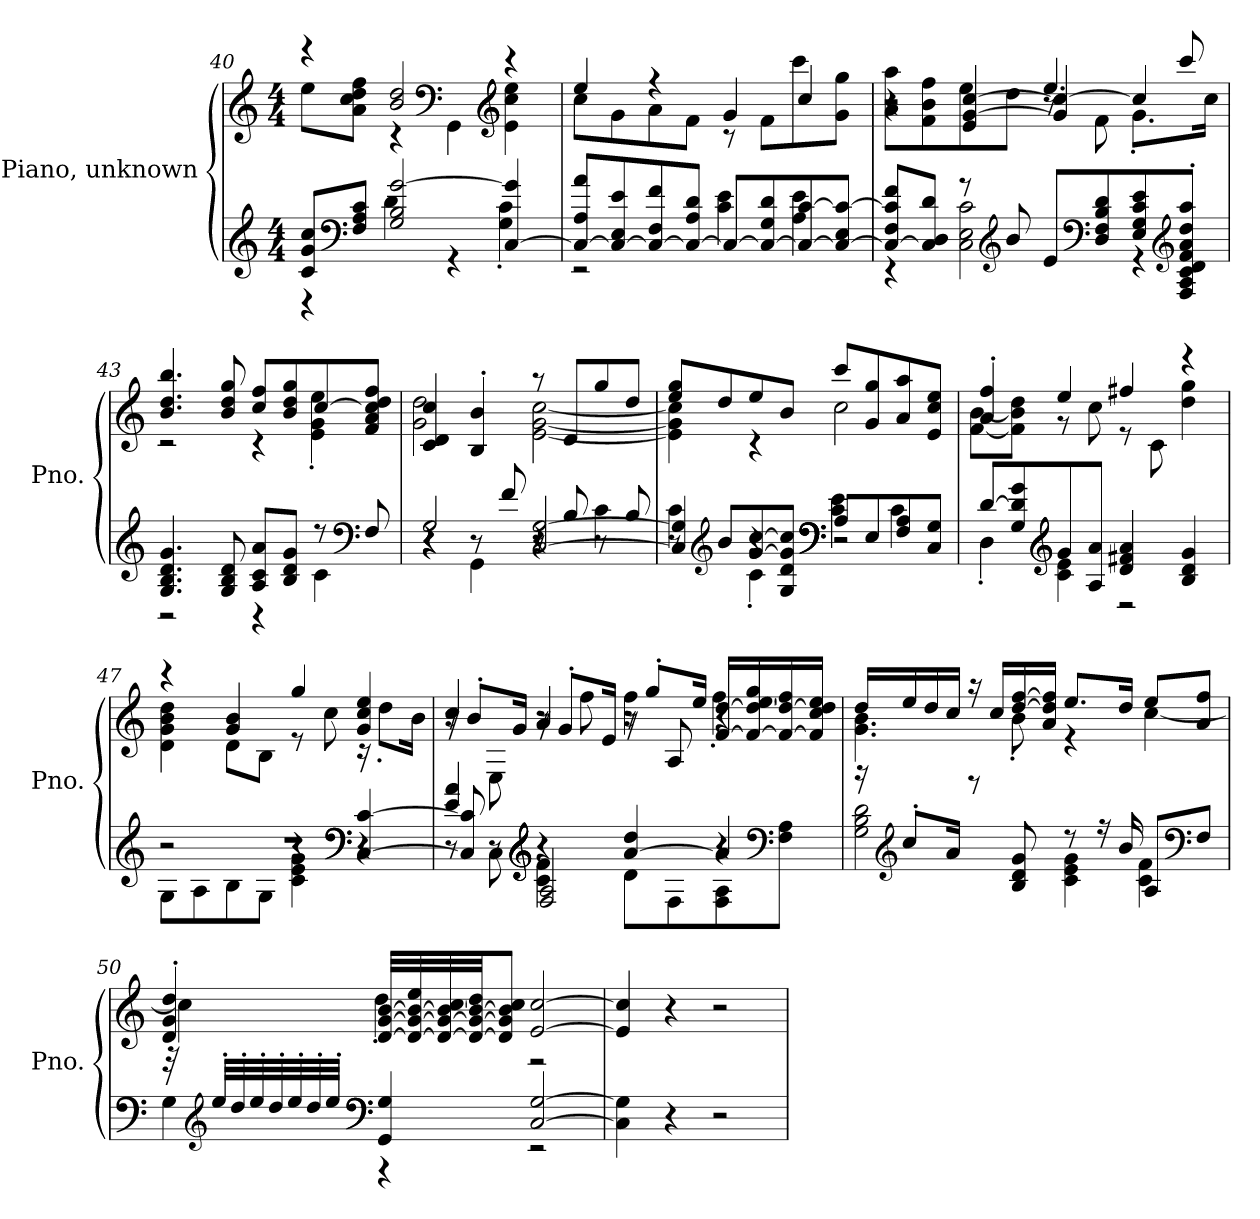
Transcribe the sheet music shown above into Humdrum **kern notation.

**kern	**kern
*part1	*part1
*staff2	*staff1
*I"Piano, unknown	*
*I'Pno.	*
*clefG2	*clefG2
*k[]	*k[]
*M4/4	*M4/4
=40	=40
*^	*^
8c/ 8g/ 8cc/L	4r	4r	8ee\L
*clefF4	*	*	*
8F/ 8A/ 8c/J	.	.	8a\ 8cc\ 8dd\ 8ff\J
2G/ 2B/ [2g/	4d\	2b/ 2dd/	4r
*	*	*clefF4	*
.	4r	.	4GG\
*	*	*clefG2	*
[4C/ 4g/]	4G\' 4c\'	4r	4e\ 4cc\ 4ee\
!!LO:LB:g=z	!!
=41	=41	=41	=41
8C/_ 8A/ 8a/L	2r	4ee/	8cc\L
8C/_ 8E/ 8e/	.	.	8g\
8C/_ 8F/ 8f/	.	4r	8a\
8C/_ 8A/ 8d/J	.	.	8f\J
8C/L_	4c\ 4e\	4g/	8r
8C/_ 8G/ 8d/	.	.	8f\L
8C/_ [8c/	4A\ 4e\	4cc/	8ccc\
8C/_ 8E/ 8c/_J	.	.	8g\ 8gg\J
=42	=42	=42	=42
*	*	*	*^
8C/_ 8F/ 8c/] 8f/L	4r	2r	8a\ 8aa\L	4r
8C/] 8D/ 8d/J	.	.	8f\ 8b\ 8ff\	.
8r	2C\ 2E\ 2c\	.	8ee\	4e/ [4g/ [4cc/
*clefG2	*	*	*	*
8b/	.	.	8dd\J	.
8e/L	.	4.ee/	8r	4g/] 4cc/_
*clefF4	*	*	*	*
8D/ 8F/ 8B/ 8d/	.	.	8f\	.
8E/ 8G/ 8c/ 8e/	4r	.	8.g'\L	4cc/]
*clefG2	*	*	*	*
8F/' 8A/' 8c/' 8d/' 8f/' 8a/' 8dd/' 8aa/'J	.	8ccc/	.	.
.	.	.	16cc\Jk	.
*	*	*	*v	*v
=43	=43	=43	=43
4.G/ 4.B/ 4.d/ 4.g/	2r	4.b/ 4.dd/ 4.bb/	2r
8G/ 8B/ 8d/	.	8b/ 8dd/ 8gg/	.
8A/ 8c/ 8a/L	4r	8cc/ 8ff/L	4r
8B/ 8d/ 8g/J	.	8b/ 8dd/ 8gg/	.
8r	4c\	[8cc/	4e\' 4g\' 4ee\'
*clefF4	*	*	*
8F/	.	8f/ 8a/ 8cc/] 8dd/ 8ff/J	.
!!LO:LB:g=z	!!
=44	=44	=44	=44
*	*^	*	*
4r	4r	2G/	4c/ 4d/ 4cc/	2g\ 2dd\
8r	4GG\	.	4B/' 4b/'	.
8f/	.	.	.	.
8r	4r	[2C/ [2G/	8r	[2e\ [2g\ [2cc\
8B/	.	.	8d/L	.
8r	4c\	.	8gg/	.
8B/	.	.	8dd/J	.
=45	=45	=45	=45	=45
8r	4c\	4C/] 4G/]	8ee/ 8gg/L	4e\] 4g\] 4cc\]
*clefG2	*	*	*	*
8b/L	.	.	8dd/	.
[8g/ [8cc/	4c'\	4r	8ee/	4r
8G/ 8d/ 8g/] 8cc/]J	.	.	8b/J	.
*clefF4	*	*	*	*
8A/L	4c\ 4e\	2r	8ccc/L	2cc\
8E/	.	.	8g/ 8gg/	.
8F/ 8A/	4c\	.	8a/ 8aa/	.
8C/ 8G/J	.	.	8e/ 8cc/ 8ee/J	.
*	*v	*v	*	*
=46	=46	=46	=46
[8d/L	4D'\	4a/' 4ff/'	[8f\ [8b\L
8G/ 8d/] 8g/	.	.	8f\] 8b\] 8dd\J
*clefG2	*	*	*
8g/	4c\ 4e\	4ee/	8r
8A/ 8a/J	.	.	8cc\
4d/ 4f#X/ 4a/	2r	4ff#X/	8r
.	.	.	8c\
4B/ 4d/ 4g/	.	4r	4dd\ 4gg\
!!LO:PB:g=z	!!
=47	=47	=47	=47
*	*^	*	*
1r	8G\L	2r	4r	4d\ 4g\ 4b\ 4dd\
.	8A\	.	.	.
.	8B\	.	4g/ 4b/	8d\L
.	8G\J	.	.	8B\J
.	4c\ 4e\ 4g\	4r	4gg/	8r
.	.	.	.	8cc\
*clefF4	*	*	*	*
.	4r	[4C/ [4c/	4g/ 4cc/ 4ee/	16r
.	.	.	.	8dd'\L
.	.	.	.	16b\Jk
=48	=48	=48	=48	=48
*	*	*	*	*^
4e/ 4a/	8r	8C/] 8c/]	16r	8r	4cc/
.	.	.	8b'/L	.	.
.	8C\	8r	.	8E\	.
.	.	.	16g/Jk	.	.
*clefG2	*	*	*	*	*
4r	4c\ 4f\	2F/ 2A/	16r	8r	4a/
.	.	.	8g'/L	.	.
.	.	.	.	8ff\	.
.	.	.	16e/Jk	.	.
[4a/ 4dd/	8d\L	.	16r	4ff\	8r
.	.	.	8gg'/L	.	.
.	8F\	.	.	.	8A/
.	.	.	16ee/Jk	.	.
4a/]	8F\ 8A\	4r	[16f/ [16dd/LL	4ff'\	4r
.	.	.	16f/_ 16dd/_ 16ee/ 16gg/	.	.
*clefF4	*	*	*	*	*
.	8F\ 8A\J	.	16f/_ 16dd/_ 16ff/	.	.
.	.	.	16f/] 16cc/ 16dd/] 16ee/JJ	.	.
*	*v	*v	*	*	*
*	*	*	*v	*v
!!LO:LB:g=z
=49	=49	=49	=49
16r	2G\ 2B\ 2d\	16dd/LL	4.g\ 4.b\
*clefG2	*	*	*
8cc'/L	.	16ee/	.
.	.	16dd/	.
16a/Jk	.	16cc/JJ	.
8r	.	16r	.
.	.	16cc/LL	.
8B/ 8d/ 8g/	.	[16dd/ [16ff/	8b'\
.	.	16a/ 16dd/] 16ff/]JJ	.
8r	4c\ 4e\ 4g\	8.ee/L	4r
16r	.	.	.
16b/	.	16dd/Jk	.
8A/L	4c\ 4f\	8ee/L	[4cc\
*clefF4	*	*	*
8F/J	.	8a/ 8ff/J	.
=50	=50	=50	=50
32r	4G\	4d/' 4g/' 4dd/'	4cc\]
*clefG2	*	*	*
32ee'/LLL	.	.	.
32dd'/	.	.	.
32ee'/	.	.	.
32dd'/	.	.	.
32ee'/	.	.	.
32dd'/	.	.	.
32ee'/JJJ	.	.	.
*clefF4	*	*	*
4GG/ 4G/	4r	[32d/ [32g/ [32b/LLL	4dd'\
.	.	32d/_ 32g/_ 32b/_ 32ee/	.
.	.	32d/_ 32g/_ 32b/_ 32cc/	.
.	.	32d/_ 32g/_ 32b/_ 32dd/JJ	.
.	.	8d/] 8g/] 8b/] 8cc/J	.
[2C/ [2G/	2r	[2e/ [2cc/	2r
*v	*v	*	*
*	*v	*v
=51	=51
4C\] 4G\]	4e/] 4cc/]
4r	4r
2r	2r
=	=
*-	*-
